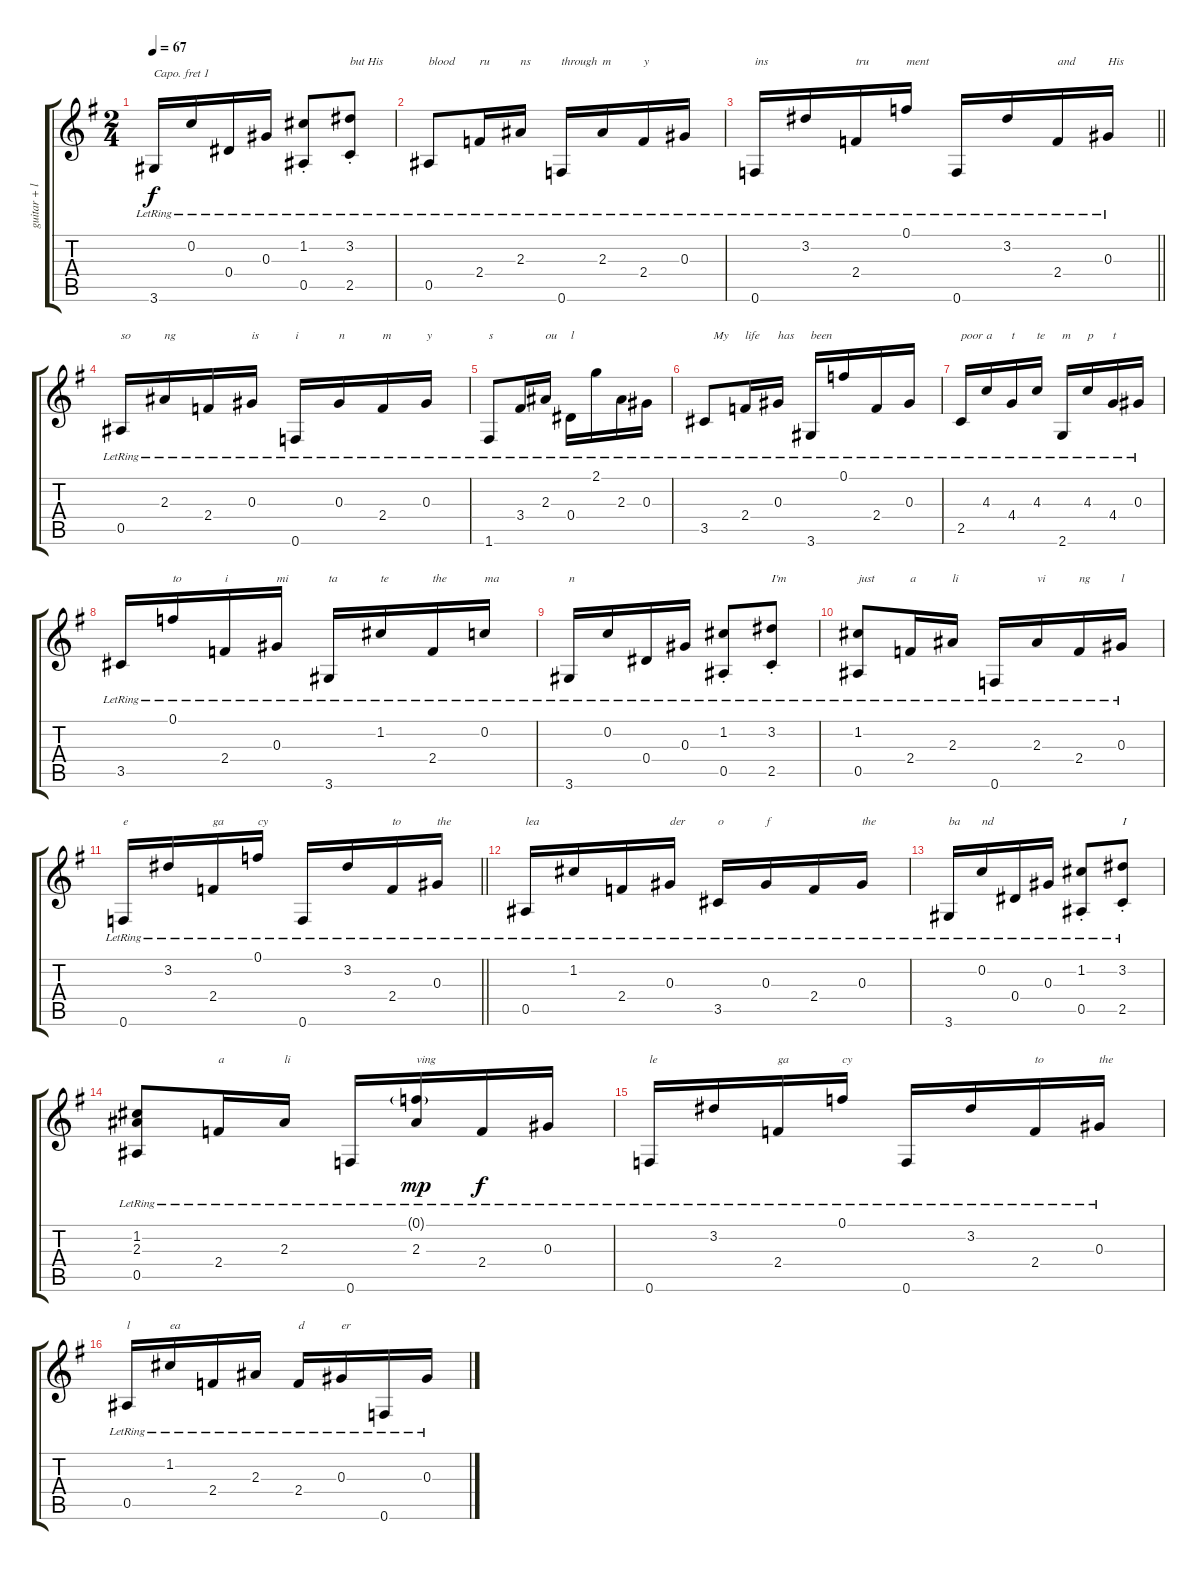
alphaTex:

\track ("guitar + lyrics" "guitar + l") {instrument acousticguitarnylon}
\staff {score tabs}
\capo 1
\tuning (E4 B3 G3 D3 A2 E2) {hide}
\ts (2 4)
\tempo 67
\clef g2
\ks g
3.6{lr}.16{dy f} 0.2{lr}.16 0.4{lr}.16 0.3{lr}.16 (1.2{st lr} 0.5{st lr}).8 (3.2{st lr} 2.5{st lr}).8{txt "but His"} |
0.5{lr}.8{txt "blood"} 2.4{lr}.16{txt "ru"} 2.3{lr}.16{txt "ns"} 0.6{lr}.16{txt "through"} 2.3{lr}.16{txt "m"} 2.4{lr}.16{txt "y"} 0.3{lr}.16 |
\barLineRight lightlight
0.6{lr}.16{txt "ins"} 3.2{lr}.16 2.4{lr}.16{txt "tru"} 0.1{lr}.16{txt "ment"} 0.6{lr}.16 3.2{lr}.16 2.4{lr}.16{txt "and"} 0.3{lr}.16{txt "His"} |
0.5{lr}.16{txt "so"} 2.3{lr}.16{txt "ng"} 2.4{lr}.16 0.3{lr}.16{txt "is"} 0.6{lr}.16{txt "i"} 0.3{lr}.16{txt "n"} 2.4{lr}.16{txt "m"} 0.3{lr}.16{txt "y"} |
1.6{lr}.8{txt "s"} 3.4{lr}.16 2.3{lr}.16{txt "ou"} 0.4{lr}.16{txt "l"} 2.1{lr}.16 2.3{lr}.16 0.3{lr}.16 |
3.5{lr}.8{txt "   My"} 2.4{lr}.16{txt "life"} 0.3{lr}.16{txt "has"} 3.6{lr}.16{txt "been"} 0.1{lr}.16 2.4{lr}.16 0.3{lr}.16 |
2.5{lr}.16{txt "poor"} 4.3{lr}.16{txt "a"} 4.4{lr}.16{txt "t"} 4.3{lr}.16{txt "te"} 2.6{lr}.16{txt "m"} 4.3{lr}.16{txt "p"} 4.4{lr}.16{txt "t"} 0.3{lr}.16 |
3.5{lr}.16 0.1{lr}.16{txt "to"} 2.4{lr}.16{txt "i"} 0.3{lr}.16{txt "mi"} 3.6{lr}.16{txt "ta"} 1.2{lr}.16{txt "te"} 2.4{lr}.16{txt "the"} 0.2{lr}.16{txt "ma"} |
3.6{lr}.16{txt "n"} 0.2{lr}.16 0.4{lr}.16 0.3{lr}.16 (1.2{st lr} 0.5{st lr}).8 (3.2{st lr} 2.5{st lr}).8{txt "I'm"} |
(1.2{lr} 0.5{lr}).8{txt "just"} 2.4{lr}.16{txt "a"} 2.3{lr}.16{txt "li"} 0.6{lr}.16 2.3{lr}.16{txt "vi"} 2.4{lr}.16{txt "ng"} 0.3{lr}.16{txt "l"} |
\barLineRight lightlight
0.6{lr}.16{txt "e"} 3.2{lr}.16 2.4{lr}.16{txt "ga"} 0.1{lr}.16{txt "cy"} 0.6{lr}.16 3.2{lr}.16 2.4{lr}.16{txt "to"} 0.3{lr}.16{txt "the"} |
0.5{lr}.16{txt "lea"} 1.2{lr}.16 2.4{lr}.16 0.3{lr}.16{txt "der"} 3.5{lr}.16{txt "o"} 0.3{lr}.16{txt "f"} 2.4{lr}.16 0.3{lr}.16{txt "the"} |
3.6{lr}.16{txt "ba"} 0.2{lr}.16{txt "nd"} 0.4{lr}.16 0.3{lr}.16 (1.2{st lr} 0.5{st lr}).8 (3.2{st lr} 2.5{st lr}).8{txt "I"} |
(1.2{lr} 2.3{lr} 0.5{lr}).8 2.4{lr}.16{txt "a"} 2.3{lr}.16{txt "li"} 0.6{lr}.16 (0.1{g lr} 2.3{lr}).16{txt "ving" dy mp} 2.4{lr}.16{dy f} 0.3{lr}.16 |
0.6{lr}.16{txt "le"} 3.2{lr}.16 2.4{lr}.16{txt "ga"} 0.1{lr}.16{txt "cy"} 0.6{lr}.16 3.2{lr}.16 2.4{lr}.16{txt "to"} 0.3{lr}.16{txt "the"} |
0.5{lr}.16{txt "l"} 1.2{lr}.16{txt "ea"} 2.4{lr}.16 2.3{lr}.16 2.4{lr}.16{txt "d"} 0.3{lr}.16{txt "er"} 0.6{lr}.16 0.3{lr}.16
